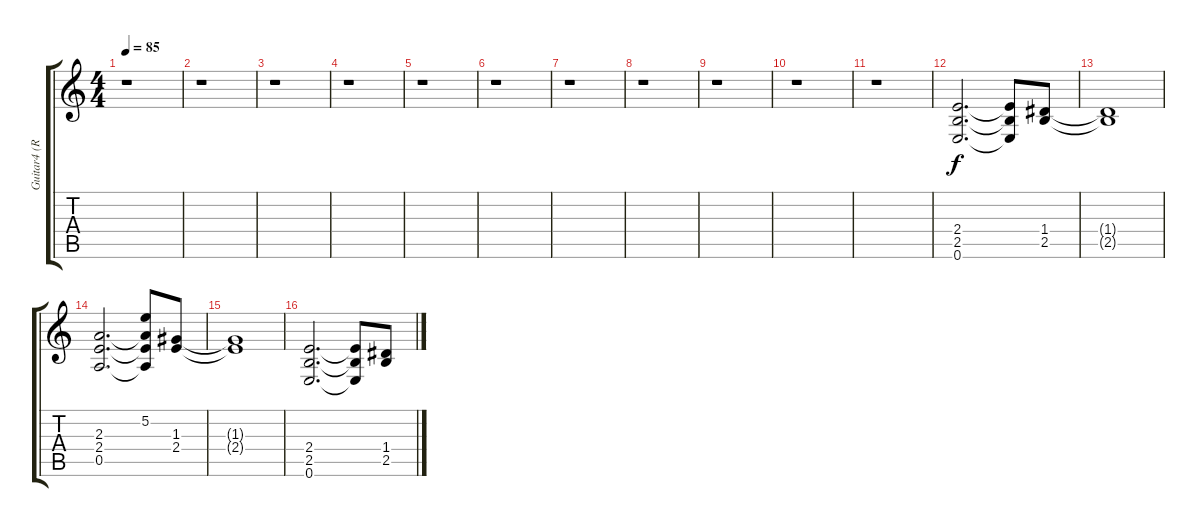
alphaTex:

\track ("Guitar4 (Rhythm Guitar)" "Guitar4 (R") {instrument distortionguitar}
\staff {score tabs}
\tuning (E4 B3 G3 D3 A2 E2) {hide}
\ts (4 4)
\tempo 85
\clef g2
\ks c
r.1{dy f} |
r.1 |
r.1 |
r.1 |
r.1 |
r.1 |
r.1 |
r.1 |
r.1 |
r.1 |
r.1 |
(2.4 2.5 0.6).2{d} (2.4{t} 2.5{t} 0.6{t}).8 (1.4 2.5).8 |
(1.4{t} 2.5{t}).1 |
(2.3 2.4 0.5).2{d} (5.2 2.3{t} 2.4{t} 0.5{t}).8 (1.3 2.4).8 |
(1.3{t} 2.4{t}).1 |
(2.4 2.5 0.6).2{d} (2.4{t} 2.5{t} 0.6{t}).8 (1.4 2.5).8
